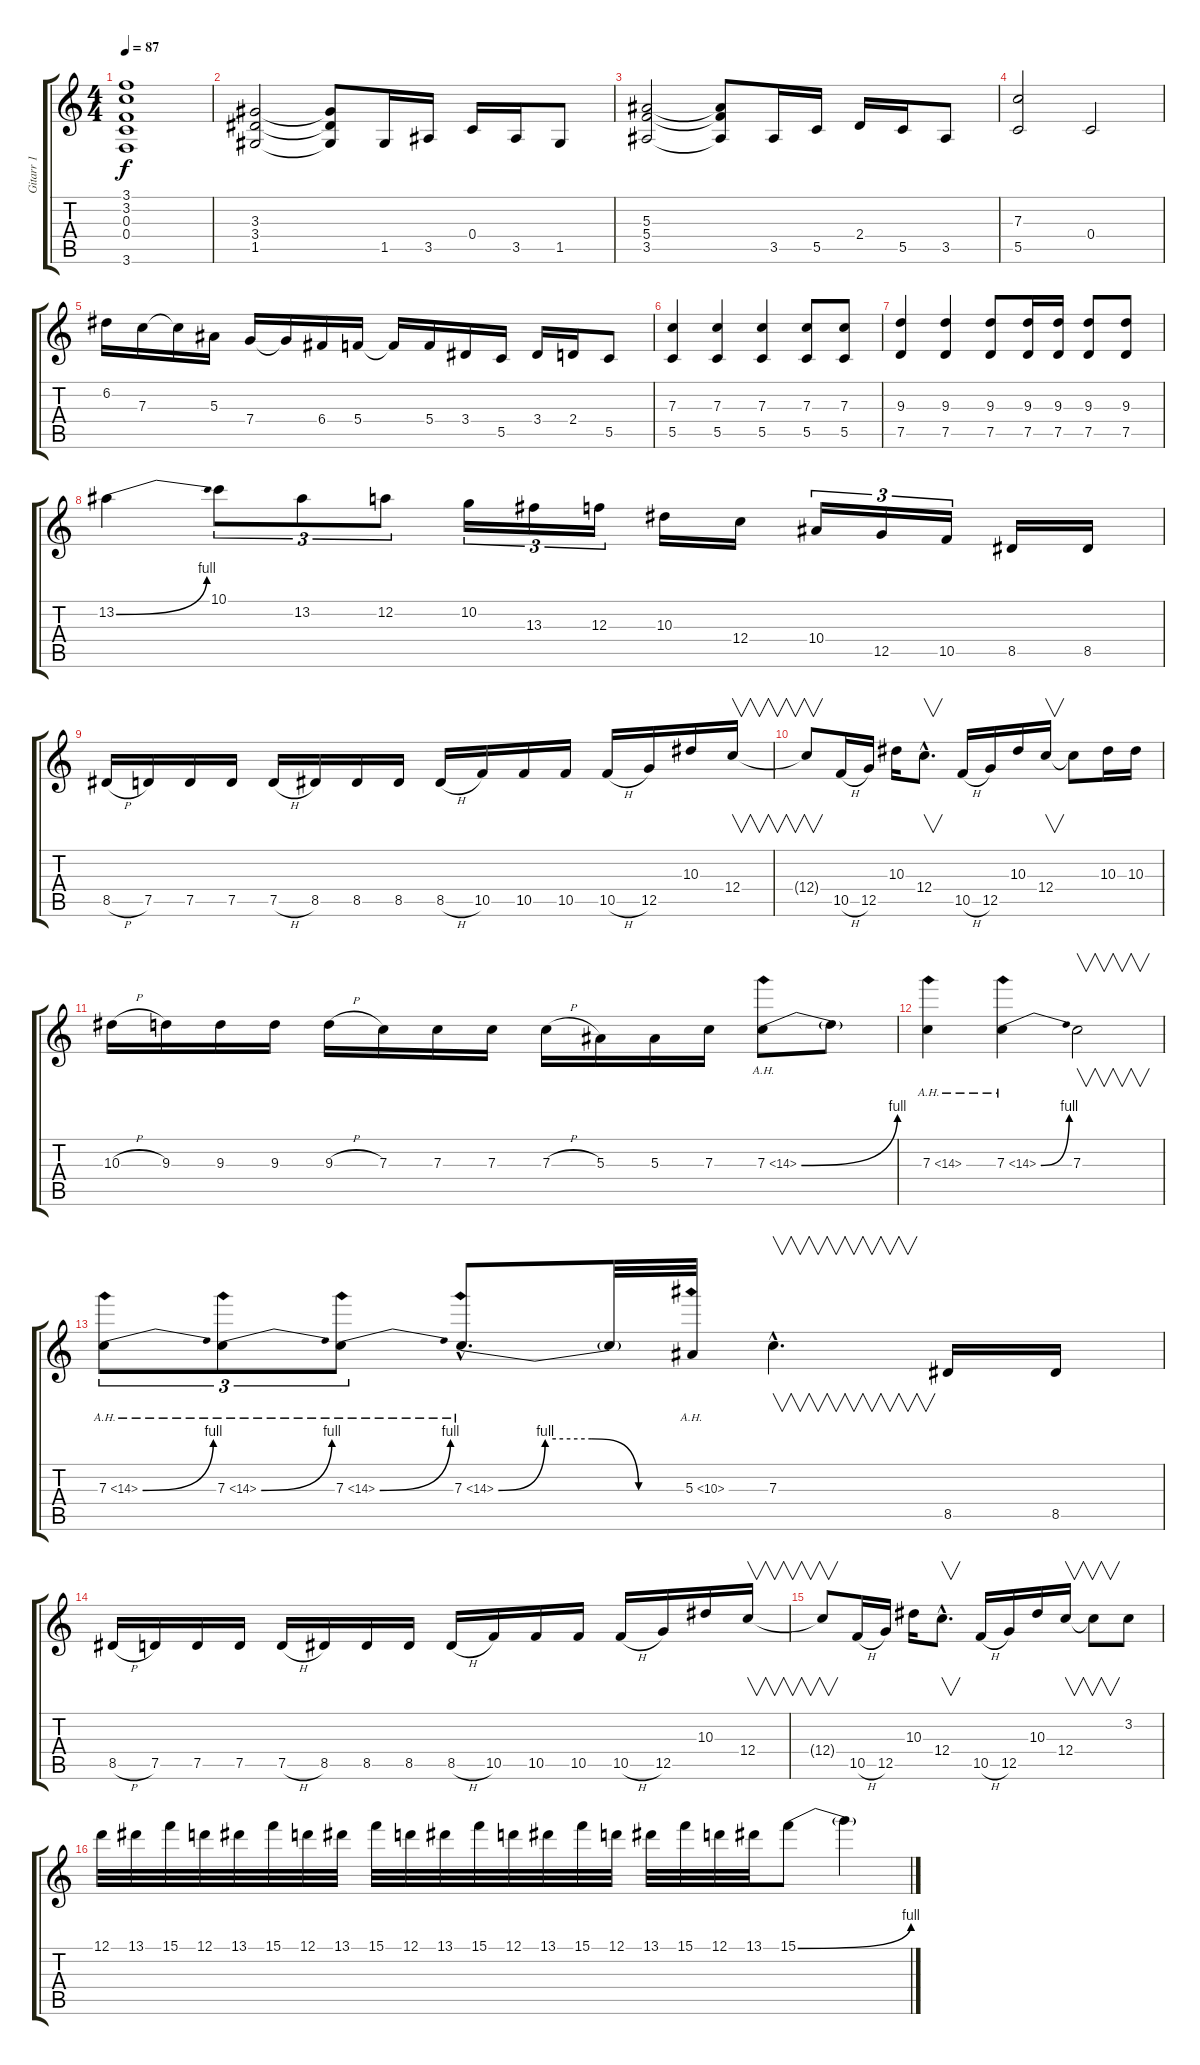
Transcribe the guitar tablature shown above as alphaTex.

\track ("Gitarr 1" "Gitarr 1") {instrument electricguitarclean}
\staff {score tabs}
\tuning (D4 A3 F3 C3 G2 D2) {hide}
\ts (4 4)
\tempo 87
\clef g2
\ks c
(3.1 3.2 0.3 0.4 3.6).1{dy f} |
(3.3 3.4 1.5).2 (3.3{t} 3.4{t} 1.5{t}).8 1.5.16 3.5.16 0.4.16 3.5.16 1.5.8 |
(5.3 5.4 3.5).2 (5.3{t} 5.4{t} 3.5{t}).8 3.5.16 5.5.16 2.4.16 5.5.16 3.5.8 |
(7.3 5.5).2 0.4.2 |
6.2.16 7.3.16 7.3{t}.16 5.3.16 7.4.16 7.4{t}.16 6.4.16 5.4.16 5.4{t}.16 5.4.16 3.4.16 5.5.16 3.4.16 2.4.16 5.5.8 |
(7.3 5.5).4 (7.3 5.5).4 (7.3 5.5).4 (7.3 5.5).8 (7.3 5.5).8 |
(9.3 7.5).4 (9.3 7.5).4 (9.3 7.5).8 (9.3 7.5).16 (9.3 7.5).16 (9.3 7.5).8 (9.3 7.5).8 |
13.2{be (bend 0 0 60 4)}.4 10.1.8{tu (3 2)} 13.2.8{tu (3 2)} 12.2.8{tu (3 2)} 10.2.16{tu (3 2)} 13.3.16{tu (3 2)} 12.3.16{tu (3 2)} 10.3.16 12.4.16 10.4.16{tu (3 2)} 12.5.16{tu (3 2)} 10.5.16{tu (3 2)} 8.5.16 8.5.16 |
8.5{h}.16 7.5.16 7.5.16 7.5.16 7.5{h}.16 8.5.16 8.5.16 8.5.16 8.5{h}.16 10.5.16 10.5.16 10.5.16 10.5{h}.16 12.5.16 10.3.16 12.4.16{v} |
12.4{t}.8{v} 10.5{h}.16 12.5.16 10.3.16 12.4{hac}.8{v d} 10.5{h}.16 12.5.16 10.3.16 12.4.16{v} 12.4{t}.8 10.3.16 10.3.16 |
10.3{h}.16 9.3.16 9.3.16 9.3.16 9.3{h}.16 7.3.16 7.3.16 7.3.16 7.3{h}.16 5.3.16 5.3.16 7.3.16 7.3{be (bend 0 0 60 4) ah 7}.8 7.3{t}.8 |
7.3{ah 7}.4 7.3{be (bend 0 0 60 4) ah 7}.4 7.3.2{v} |
7.3{be (bend 0 0 60 4) ah 7}.8{tu (3 2)} 7.3{be (bend 0 0 60 4) ah 7}.8{tu (3 2)} 7.3{be (bend 0 0 60 4) ah 7}.8{tu (3 2)} 7.3{be (custom 0 0 15 4 30 4 45 0 60 0) ah 7 hac}.8{d} 7.3{t}.32 5.3{ah 5}.32 7.3{hac}.4{v d} 8.5.16 8.5.16 |
8.5{h}.16 7.5.16 7.5.16 7.5.16 7.5{h}.16 8.5.16 8.5.16 8.5.16 8.5{h}.16 10.5.16 10.5.16 10.5.16 10.5{h}.16 12.5.16 10.3.16 12.4.16{v} |
12.4{t}.8{v} 10.5{h}.16 12.5.16 10.3.16 12.4{hac}.8{v d} 10.5{h}.16 12.5.16 10.3.16 12.4.16{v} 12.4{t}.8{v} 3.2.8 |
12.1.32 13.1.32 15.1.32 12.1.32 13.1.32 15.1.32 12.1.32 13.1.32 15.1.32 12.1.32 13.1.32 15.1.32 12.1.32 13.1.32 15.1.32 12.1.32 13.1.32 15.1.32 12.1.32 13.1.32 15.1{be (bend 0 0 60 4)}.8 15.1{t}.4
